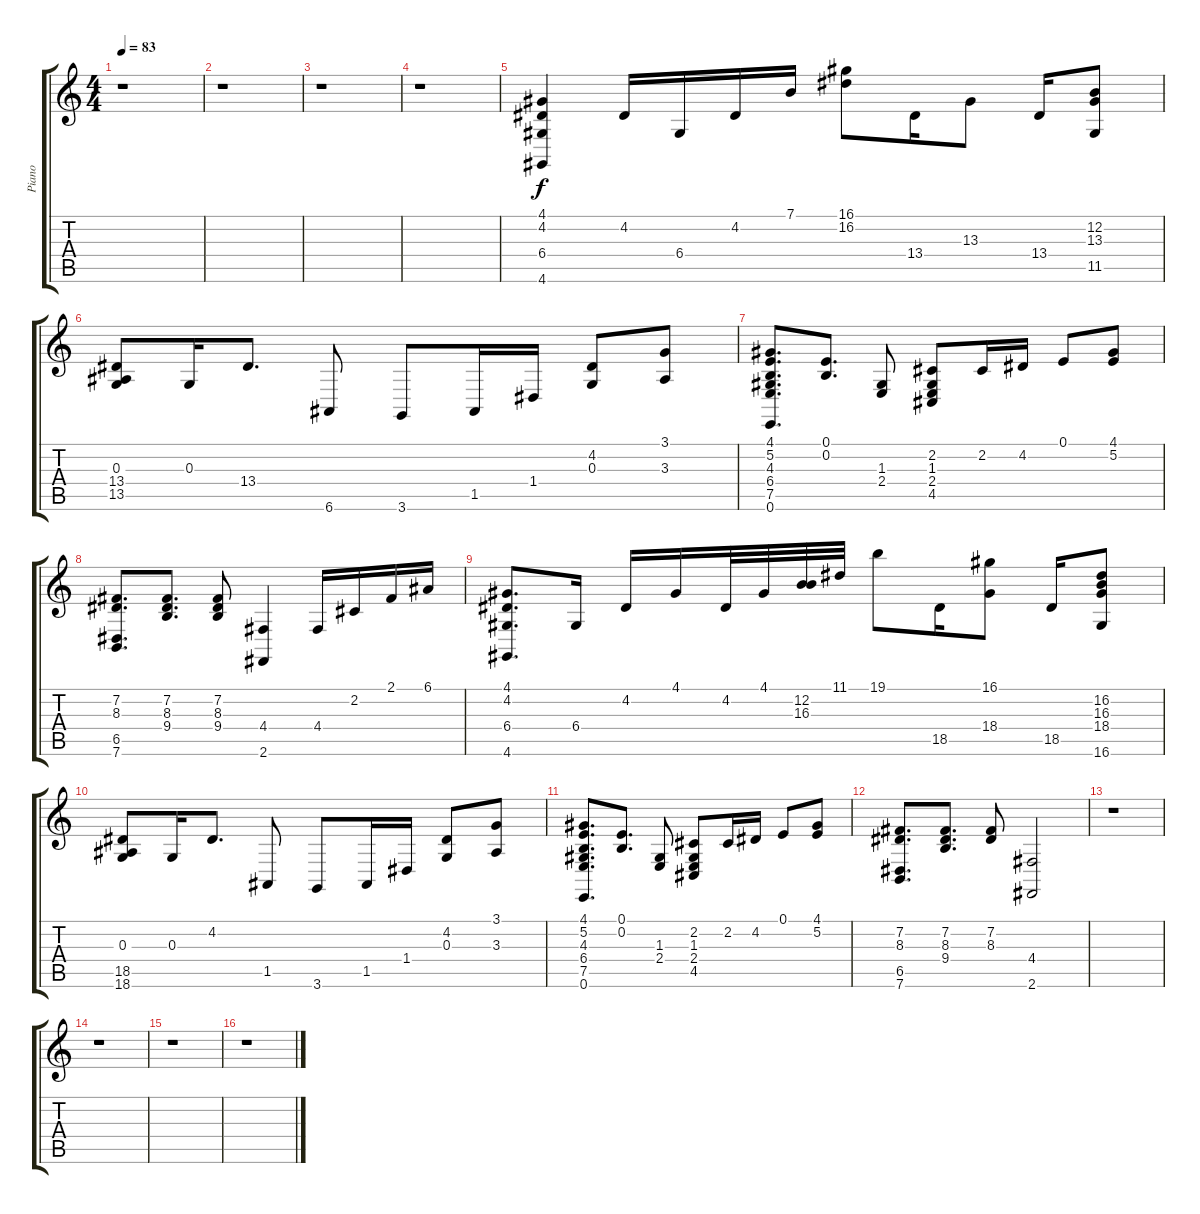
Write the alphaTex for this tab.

\track ("Piano" "Piano") {instrument acousticgrandpiano}
\staff {score tabs}
\tuning (E4 B3 G3 D3 A2 E2) {hide}
\ts (4 4)
\tempo 83
\clef g2
\ks c
r.1{dy f} |
r.1 |
r.1 |
r.1 |
(4.1 4.2 6.4 4.6).4{balance 16} 4.2.16 6.4.16 4.2.16 7.1.16 (16.1 16.2).8 13.4.16 13.3.8 13.4.16 (12.2 13.3 11.5).8 |
(0.3 13.4 13.5).8 0.3.16 13.4.8{d} 6.6.8 3.6.8 1.5.16 1.4.16 (4.2 0.3).8 (3.1 3.3).8 |
(4.1 5.2 4.3 6.4 7.5 0.6).8{d} (0.1 0.2).8{d} (1.3 2.4).8 (2.2 1.3 2.4 4.5).8 2.2.16 4.2.16 0.1.8 (4.1 5.2).8 |
(7.2 8.3 6.5 7.6).8{d} (7.2 8.3 9.4).8{d} (7.2 8.3 9.4).8 (4.4 2.6).4 4.4.16 2.2.16 2.1.16 6.1.16 |
(4.1 4.2 6.4 4.6).8{d} 6.4.16 4.2.16 4.1.16 4.2.32 4.1.32 (12.2 16.3).32 11.1.32 19.1.8 18.5.16 (16.1 18.4).8 18.5.16 (16.2 16.3 18.4 16.6).8 |
(0.3 18.5 18.6).8 0.3.16 4.2.8{d} 1.5.8 3.6.8 1.5.16 1.4.16 (4.2 0.3).8 (3.1 3.3).8 |
(4.1 5.2 4.3 6.4 7.5 0.6).8{d} (0.1 0.2).8{d} (1.3 2.4).8 (2.2 1.3 2.4 4.5).8 2.2.16 4.2.16 0.1.8 (4.1 5.2).8 |
(7.2 8.3 6.5 7.6).8{d} (7.2 8.3 9.4).8{d} (7.2 8.3).8 (4.4 2.6).2 |
r.1 |
r.1 |
r.1 |
r.1
